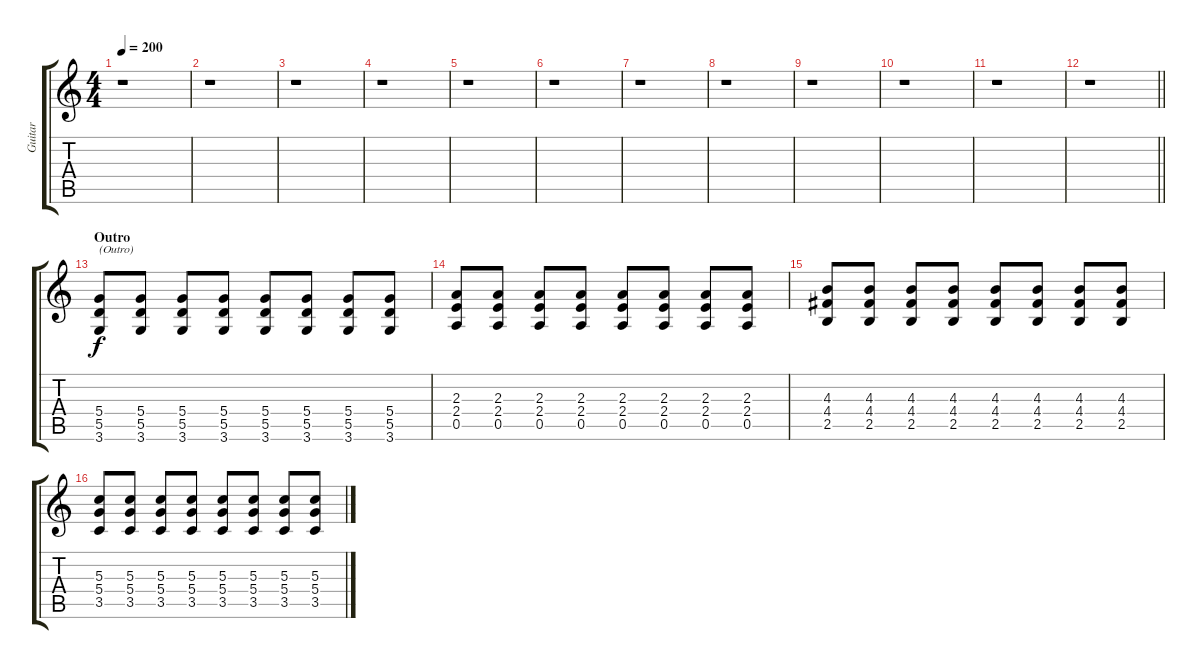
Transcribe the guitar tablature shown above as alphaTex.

\track ("Guitar" "Guitar") {instrument distortionguitar}
\staff {score tabs}
\tuning (E4 B3 G3 D3 A2 E2) {hide}
\ts (4 4)
\tempo 200
\clef g2
\ks c
r.1{dy f} |
r.1 |
r.1 |
r.1 |
r.1 |
r.1 |
r.1 |
r.1 |
r.1 |
r.1 |
r.1 |
\barLineRight lightlight
r.1 |
\section ("" "Outro")
(5.4 5.5 3.6).8{txt "(Outro)"} (5.4 5.5 3.6).8 (5.4 5.5 3.6).8 (5.4 5.5 3.6).8 (5.4 5.5 3.6).8 (5.4 5.5 3.6).8 (5.4 5.5 3.6).8 (5.4 5.5 3.6).8 |
(2.3 2.4 0.5).8 (2.3 2.4 0.5).8 (2.3 2.4 0.5).8 (2.3 2.4 0.5).8 (2.3 2.4 0.5).8 (2.3 2.4 0.5).8 (2.3 2.4 0.5).8 (2.3 2.4 0.5).8 |
(4.3 4.4 2.5).8 (4.3 4.4 2.5).8 (4.3 4.4 2.5).8 (4.3 4.4 2.5).8 (4.3 4.4 2.5).8 (4.3 4.4 2.5).8 (4.3 4.4 2.5).8 (4.3 4.4 2.5).8 |
(5.3 5.4 3.5).8 (5.3 5.4 3.5).8 (5.3 5.4 3.5).8 (5.3 5.4 3.5).8 (5.3 5.4 3.5).8 (5.3 5.4 3.5).8 (5.3 5.4 3.5).8 (5.3 5.4 3.5).8
